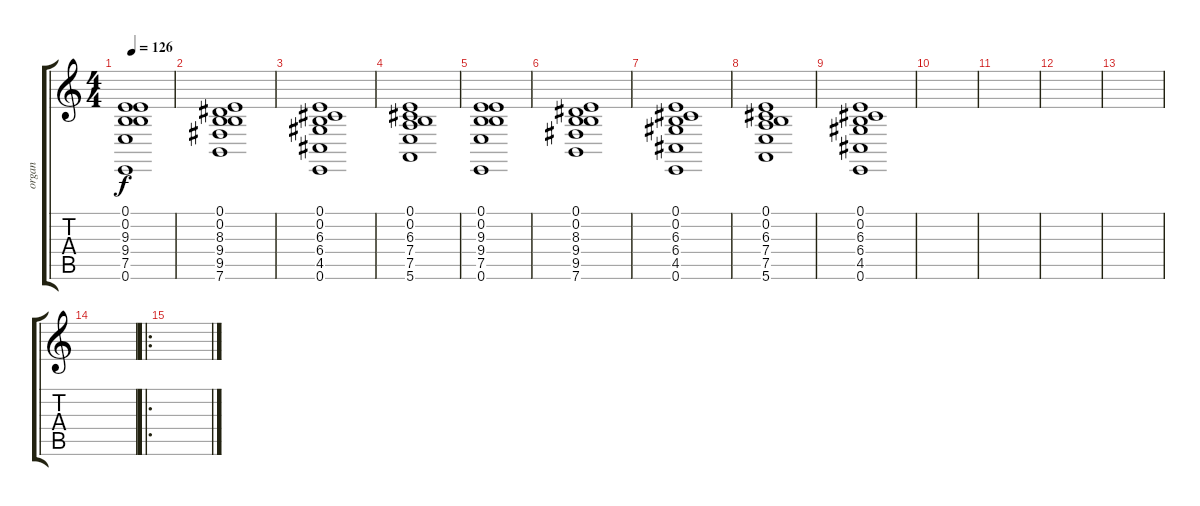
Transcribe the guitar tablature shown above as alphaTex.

\track ("organ" "organ") {instrument rockorgan}
\staff {score tabs}
\tuning (E4 B3 G3 D3 A2 E2) {hide}
\ts (4 4)
\tempo 126
\clef g2
\ks c
(0.1 0.2 9.3 9.4 7.5 0.6).1{dy f} |
(0.1 0.2 8.3 9.4 9.5 7.6).1 |
(0.1 0.2 6.3 6.4 4.5 0.6).1 |
(0.1 0.2 6.3 7.4 7.5 5.6).1 |
(0.1 0.2 9.3 9.4 7.5 0.6).1 |
(0.1 0.2 8.3 9.4 9.5 7.6).1 |
(0.1 0.2 6.3 6.4 4.5 0.6).1 |
(0.1 0.2 6.3 7.4 7.5 5.6).1 |
(0.1 0.2 6.3 6.4 4.5 0.6).1 |
|
|
|
|
|
\ro
